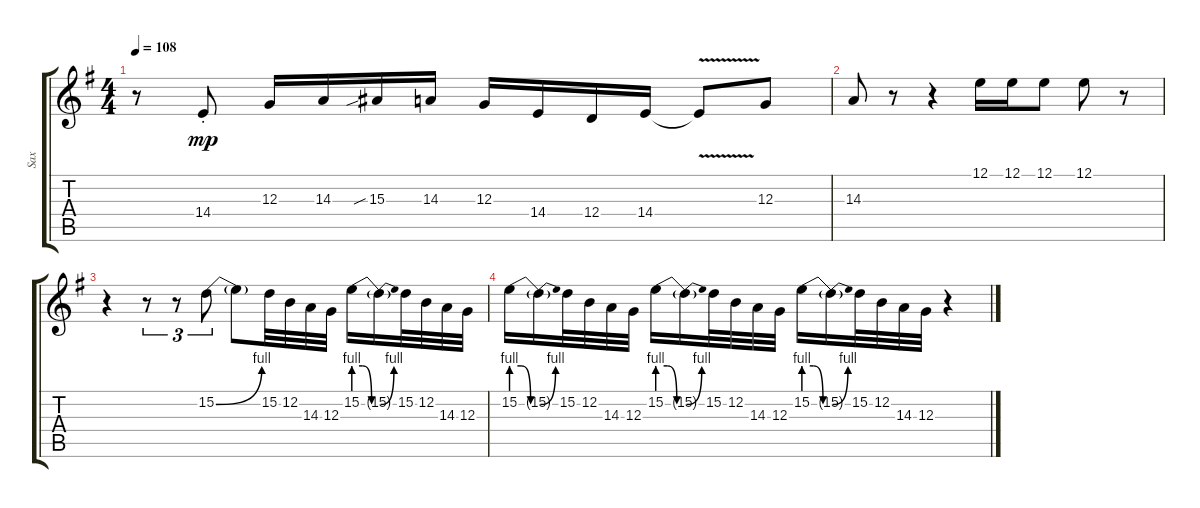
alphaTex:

\track ("Sax" "Sax") {instrument altosax}
\staff {score tabs}
\tuning (E4 B3 G3 D3 A2 E2) {hide}
\ts (4 4)
\tempo 108
\clef g2
\ks g
r.8{dy mp} 14.4{st}.8 12.3.16 14.3.16 15.3{sib}.16 14.3.16 12.3.16 14.4.16 12.4.16 14.4.16 14.4{v t}.8 12.3.8 |
14.3.8 r.8 r.4 12.1.16 12.1.16 12.1.8 12.1.8 r.8 |
r.4 r.8{tu (3 2)} r.8{tu (3 2)} 15.2{be (bend 0 0 60 4)}.8{tu (3 2)} 15.2{t}.8 15.2.32 12.2.32 14.3.32 12.3.32 15.2{be (custom 0 4 20 4 40 0 60 0)}.16 15.2{be (bend 0 0 60 4) t}.16 15.2.32 12.2.32 14.3.32 12.3.32 |
15.2{be (custom 0 4 20 4 40 0 60 0)}.16 15.2{be (bend 0 0 60 4) t}.16 15.2.32 12.2.32 14.3.32 12.3.32 15.2{be (custom 0 4 20 4 40 0 60 0)}.16 15.2{be (bend 0 0 60 4) t}.16 15.2.32 12.2.32 14.3.32 12.3.32 15.2{be (custom 0 4 20 4 40 0 60 0)}.16 15.2{be (bend 0 0 60 4) t}.16 15.2.32 12.2.32 14.3.32 12.3.32 r.4
